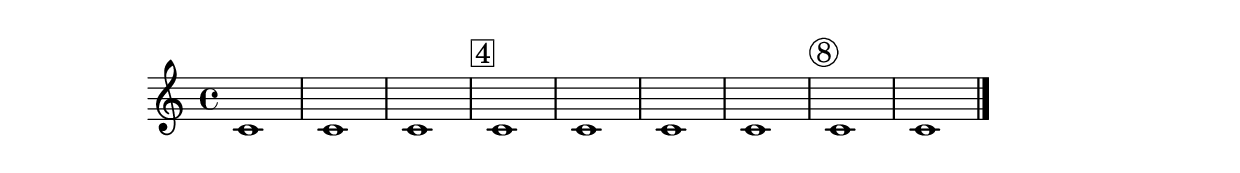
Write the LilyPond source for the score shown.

%% Do not edit this file; it is auto-generated from LSR http://lsr.dsi.unimi.it
%% This file is in the public domain.
\version "2.13.1"

\header {
  lsrtags = "rhythms, tweaks-and-overrides"

  texidoc = "
Bar numbers can also be printed inside boxes or circles.

"
  doctitle = "Printing bar numbers inside boxes or circles"
} % begin verbatim

\relative c' {
  % Prevent bar numbers at the end of a line and permit them elsewhere
  \override Score.BarNumber  #'break-visibility = #end-of-line-invisible
  \set Score.barNumberVisibility = #(every-nth-bar-number-visible 4)

  % Increase the size of the bar number by 2
  \override Score.BarNumber #'font-size = #2

  % Draw a box round the following bar number(s)
  \override Score.BarNumber #'stencil
    = #(make-stencil-boxer 0.1 0.25 ly:text-interface::print)
  \repeat unfold 5 { c1 }

  % Draw a circle round the following bar number(s)
  \override Score.BarNumber #'stencil
    = #(make-stencil-circler 0.1 0.25 ly:text-interface::print)
  \repeat unfold 4 { c1 } \bar "|."
}
